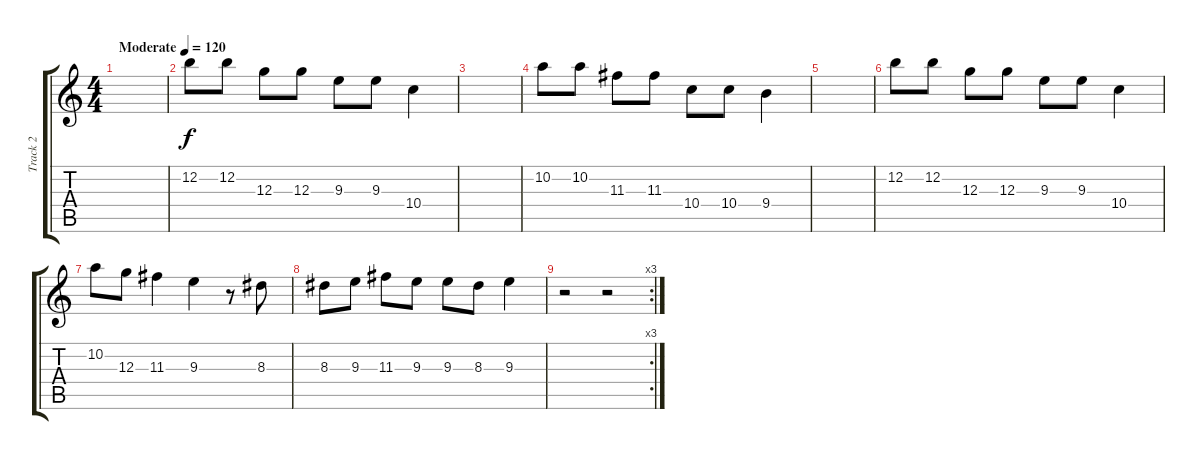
\track ("Track 2" "Track 2") {instrument acousticguitarnylon}
\staff {score tabs}
\tuning (E4 B3 G3 D3 A2 E2) {hide}
\ts (4 4)
\tempo (120 "Moderate")
\clef g2
\ks c
|
12.2.8 12.2.8 12.3.8 12.3.8 9.3.8 9.3.8 10.4.4 |
|
10.2.8 10.2.8 11.3.8 11.3.8 10.4.8 10.4.8 9.4.4 |
|
12.2.8 12.2.8 12.3.8 12.3.8 9.3.8 9.3.8 10.4.4 |
10.2.8 12.3.8 11.3.4 9.3.4 r.8 8.3.8 |
8.3.8 9.3.8 11.3.8 9.3.8 9.3.8 8.3.8 9.3.4 |
\rc 3
r.2 r.2
